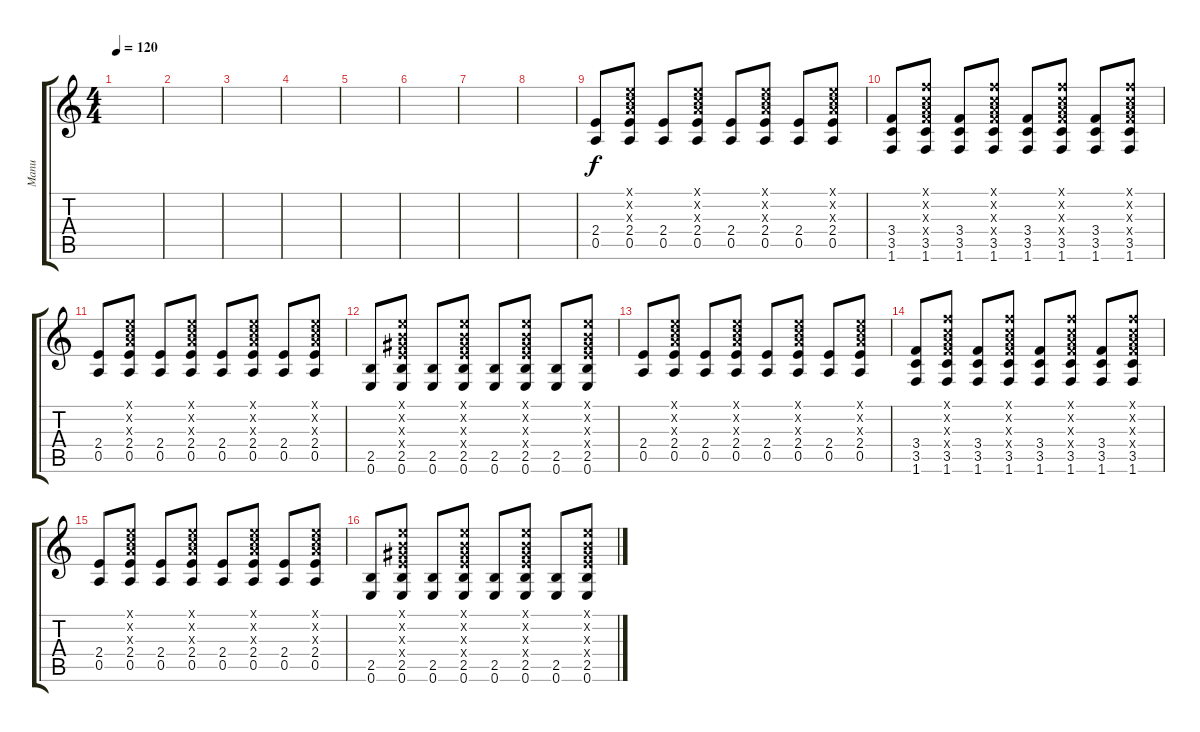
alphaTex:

\track ("Manu" "Manu") {instrument distortionguitar}
\staff {score tabs}
\tuning (E4 B3 G3 D3 A2 E2) {hide}
\ts (4 4)
\tempo 120
\clef g2
\ks c
|
|
|
|
|
|
|
|
(2.4 0.5).8 (0.1{x} 1.2{x} 2.3{x} 2.4 0.5).8 (2.4 0.5).8 (0.1{x} 1.2{x} 2.3{x} 2.4 0.5).8 (2.4 0.5).8 (0.1{x} 1.2{x} 2.3{x} 2.4 0.5).8 (2.4 0.5).8 (0.1{x} 1.2{x} 2.3{x} 2.4 0.5).8 |
(3.4 3.5 1.6).8 (1.1{x} 1.2{x} 2.3{x} 3.4{x} 3.5 1.6).8 (3.4 3.5 1.6).8 (1.1{x} 1.2{x} 2.3{x} 3.4{x} 3.5 1.6).8 (3.4 3.5 1.6).8 (1.1{x} 1.2{x} 2.3{x} 3.4{x} 3.5 1.6).8 (3.4 3.5 1.6).8 (1.1{x} 1.2{x} 2.3{x} 3.4{x} 3.5 1.6).8 |
(2.4 0.5).8 (0.1{x} 1.2{x} 2.3{x} 2.4 0.5).8 (2.4 0.5).8 (0.1{x} 1.2{x} 2.3{x} 2.4 0.5).8 (2.4 0.5).8 (0.1{x} 1.2{x} 2.3{x} 2.4 0.5).8 (2.4 0.5).8 (0.1{x} 1.2{x} 2.3{x} 2.4 0.5).8 |
(2.5 0.6).8 (0.1{x} 0.2{x} 1.3{x} 2.4{x} 2.5 0.6).8 (2.5 0.6).8 (0.1{x} 0.2{x} 1.3{x} 2.4{x} 2.5 0.6).8 (2.5 0.6).8 (0.1{x} 0.2{x} 1.3{x} 2.4{x} 2.5 0.6).8 (2.5 0.6).8 (0.1{x} 0.2{x} 1.3{x} 2.4{x} 2.5 0.6).8 |
(2.4 0.5).8 (0.1{x} 1.2{x} 2.3{x} 2.4 0.5).8 (2.4 0.5).8 (0.1{x} 1.2{x} 2.3{x} 2.4 0.5).8 (2.4 0.5).8 (0.1{x} 1.2{x} 2.3{x} 2.4 0.5).8 (2.4 0.5).8 (0.1{x} 1.2{x} 2.3{x} 2.4 0.5).8 |
(3.4 3.5 1.6).8 (1.1{x} 1.2{x} 2.3{x} 3.4{x} 3.5 1.6).8 (3.4 3.5 1.6).8 (1.1{x} 1.2{x} 2.3{x} 3.4{x} 3.5 1.6).8 (3.4 3.5 1.6).8 (1.1{x} 1.2{x} 2.3{x} 3.4{x} 3.5 1.6).8 (3.4 3.5 1.6).8 (1.1{x} 1.2{x} 2.3{x} 3.4{x} 3.5 1.6).8 |
(2.4 0.5).8 (0.1{x} 1.2{x} 2.3{x} 2.4 0.5).8 (2.4 0.5).8 (0.1{x} 1.2{x} 2.3{x} 2.4 0.5).8 (2.4 0.5).8 (0.1{x} 1.2{x} 2.3{x} 2.4 0.5).8 (2.4 0.5).8 (0.1{x} 1.2{x} 2.3{x} 2.4 0.5).8 |
(2.5 0.6).8 (0.1{x} 0.2{x} 1.3{x} 2.4{x} 2.5 0.6).8 (2.5 0.6).8 (0.1{x} 0.2{x} 1.3{x} 2.4{x} 2.5 0.6).8 (2.5 0.6).8 (0.1{x} 0.2{x} 1.3{x} 2.4{x} 2.5 0.6).8 (2.5 0.6).8 (0.1{x} 0.2{x} 1.3{x} 2.4{x} 2.5 0.6).8
